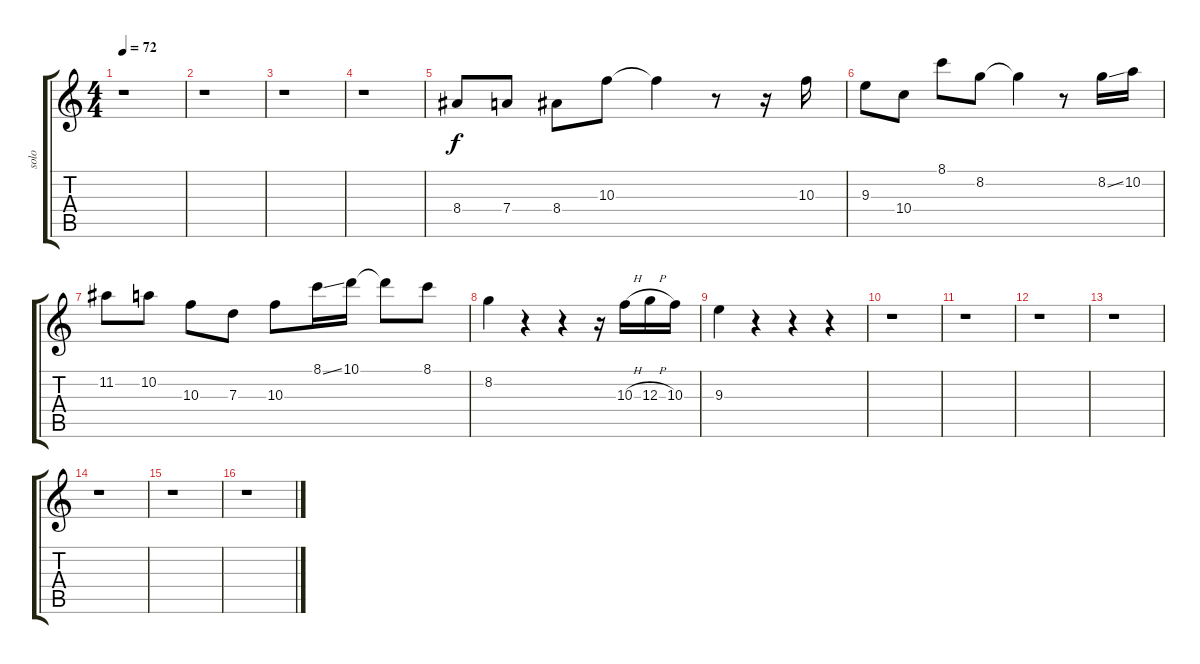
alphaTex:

\track ("solo" "solo") {instrument acousticguitarsteel}
\staff {score tabs}
\tuning (E4 B3 G3 D3 A2 E2) {hide}
\ts (4 4)
\tempo 72
\clef g2
\ks c
r.1{dy f instrument acousticguitarsteel} |
r.1 |
r.1 |
r.1 |
8.4.8 7.4.8 8.4.8 10.3.8 10.3{t}.4 r.8 r.16 10.3.16 |
9.3.8 10.4.8 8.1.8 8.2.8 8.2{t}.4 r.8 8.2{ss}.16 10.2.16 |
11.2.8 10.2.8 10.3.8 7.3.8 10.3.8 8.1{ss}.16 10.1.16 10.1{t}.8 8.1.8 |
8.2.4 r.4 r.4 r.16 10.3{h}.16 12.3{h}.16 10.3.16 |
9.3.4 r.4 r.4 r.4 |
r.1 |
r.1 |
r.1 |
r.1 |
r.1 |
r.1 |
r.1
